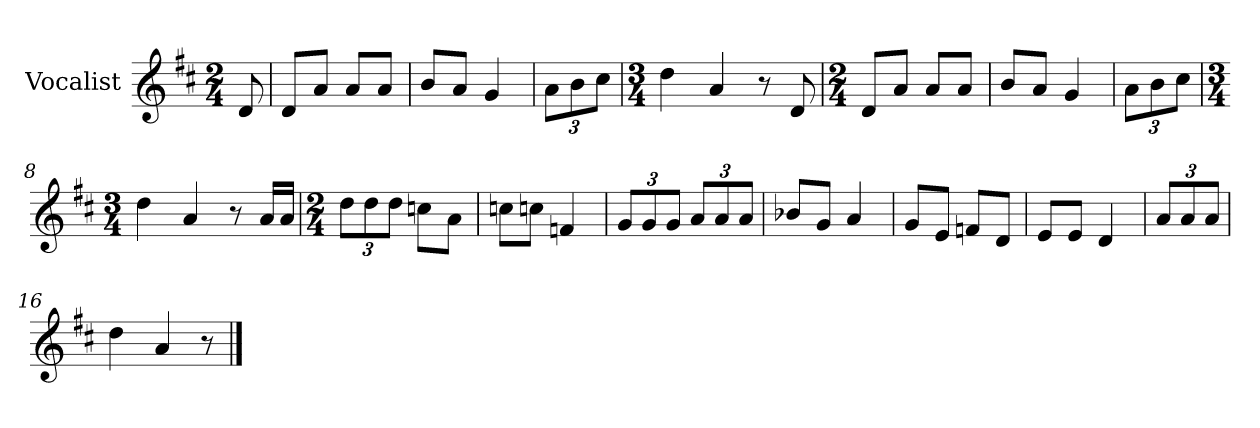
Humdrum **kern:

**kern
*part1
*staff1
*I"Vocalist
*k[f#c#]
*D:
*M2/4
=
8d
=1
8dL
8aJ
8aL
8aJ
=2
8bL
8aJ
4g
=3
12aL
12b
12cc#J
=4
*M3/4
4dd
4a
8r
8d
=5
*M2/4
8dL
8aJ
8aL
8aJ
=6
8bL
8aJ
4g
=7
12aL
12b
12cc#J
=8
*M3/4
4dd
4a
8r
16aLL
16aJJ
=9
*M2/4
12ddL
12dd
12ddJ
8ccnL
8aJ
=10
8ccnL
8ccnJ
4fn
=11
12gL
12g
12gJ
12aL
12a
12aJ
=12
8b-XL
8gJ
4a
=13
8gL
8eJ
8fnL
8dJ
=14
8eL
8eJ
4d
=15
12aL
12a
12aJ
=16
4dd
4a
8r
==
*-
